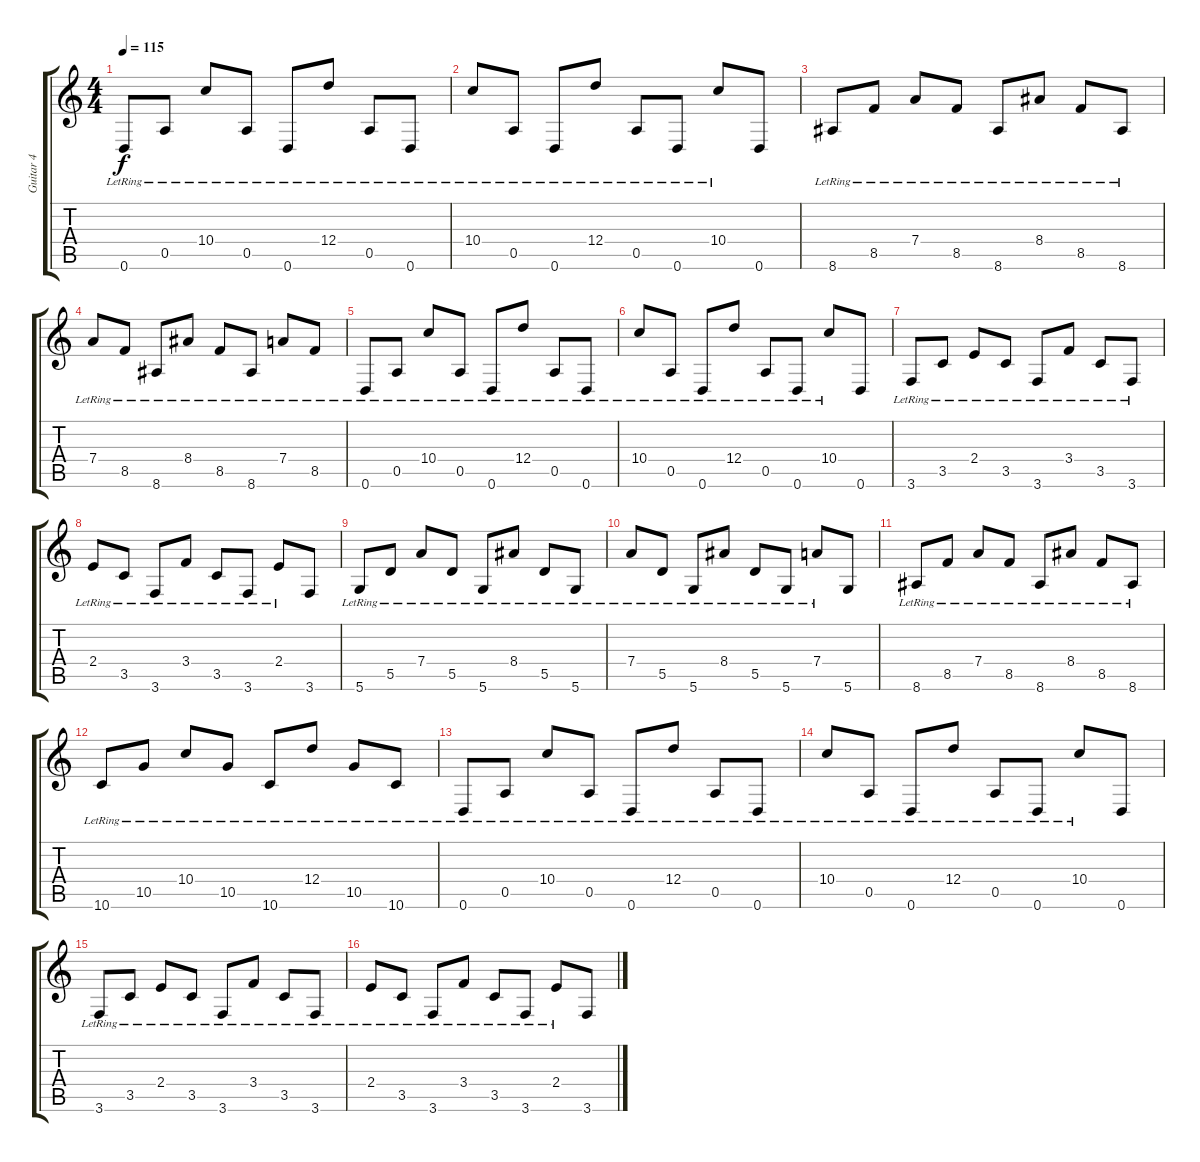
\track ("Guitar 4" "Guitar 4") {instrument electricguitarjazz}
\staff {score tabs}
\tuning (E4 B3 G3 D3 A2 D2) {hide}
\ts (4 4)
\tempo 115
\clef g2
\ks c
0.6{lr}.8{dy f} 0.5{lr}.8 10.4{lr}.8 0.5{lr}.8 0.6{lr}.8 12.4{lr}.8 0.5{lr}.8 0.6{lr}.8 |
10.4{lr}.8 0.5{lr}.8 0.6{lr}.8 12.4{lr}.8 0.5{lr}.8 0.6{lr}.8 10.4{lr}.8 0.6.8 |
8.6{lr}.8 8.5{lr}.8 7.4{lr}.8 8.5{lr}.8 8.6{lr}.8 8.4{lr}.8 8.5{lr}.8 8.6{lr}.8 |
7.4{lr}.8 8.5{lr}.8 8.6{lr}.8 8.4{lr}.8 8.5{lr}.8 8.6{lr}.8 7.4{lr}.8 8.5{lr}.8 |
0.6{lr}.8 0.5{lr}.8 10.4{lr}.8 0.5{lr}.8 0.6{lr}.8 12.4{lr}.8 0.5{lr}.8 0.6{lr}.8 |
10.4{lr}.8 0.5{lr}.8 0.6{lr}.8 12.4{lr}.8 0.5{lr}.8 0.6{lr}.8 10.4{lr}.8 0.6.8 |
3.6{lr}.8 3.5{lr}.8 2.4{lr}.8 3.5{lr}.8 3.6{lr}.8 3.4{lr}.8 3.5{lr}.8 3.6{lr}.8 |
2.4{lr}.8 3.5{lr}.8 3.6{lr}.8 3.4{lr}.8 3.5{lr}.8 3.6{lr}.8 2.4{lr}.8 3.6.8 |
5.6{lr}.8 5.5{lr}.8 7.4{lr}.8 5.5{lr}.8 5.6{lr}.8 8.4{lr}.8 5.5{lr}.8 5.6{lr}.8 |
7.4{lr}.8 5.5{lr}.8 5.6{lr}.8 8.4{lr}.8 5.5{lr}.8 5.6{lr}.8 7.4{lr}.8 5.6.8 |
8.6{lr}.8 8.5{lr}.8 7.4{lr}.8 8.5{lr}.8 8.6{lr}.8 8.4{lr}.8 8.5{lr}.8 8.6{lr}.8 |
10.6{lr}.8 10.5{lr}.8 10.4{lr}.8 10.5{lr}.8 10.6{lr}.8 12.4{lr}.8 10.5{lr}.8 10.6{lr}.8 |
0.6{lr}.8 0.5{lr}.8 10.4{lr}.8 0.5{lr}.8 0.6{lr}.8 12.4{lr}.8 0.5{lr}.8 0.6{lr}.8 |
10.4{lr}.8 0.5{lr}.8 0.6{lr}.8 12.4{lr}.8 0.5{lr}.8 0.6{lr}.8 10.4{lr}.8 0.6.8 |
3.6{lr}.8 3.5{lr}.8 2.4{lr}.8 3.5{lr}.8 3.6{lr}.8 3.4{lr}.8 3.5{lr}.8 3.6{lr}.8 |
2.4{lr}.8 3.5{lr}.8 3.6{lr}.8 3.4{lr}.8 3.5{lr}.8 3.6{lr}.8 2.4{lr}.8 3.6.8
